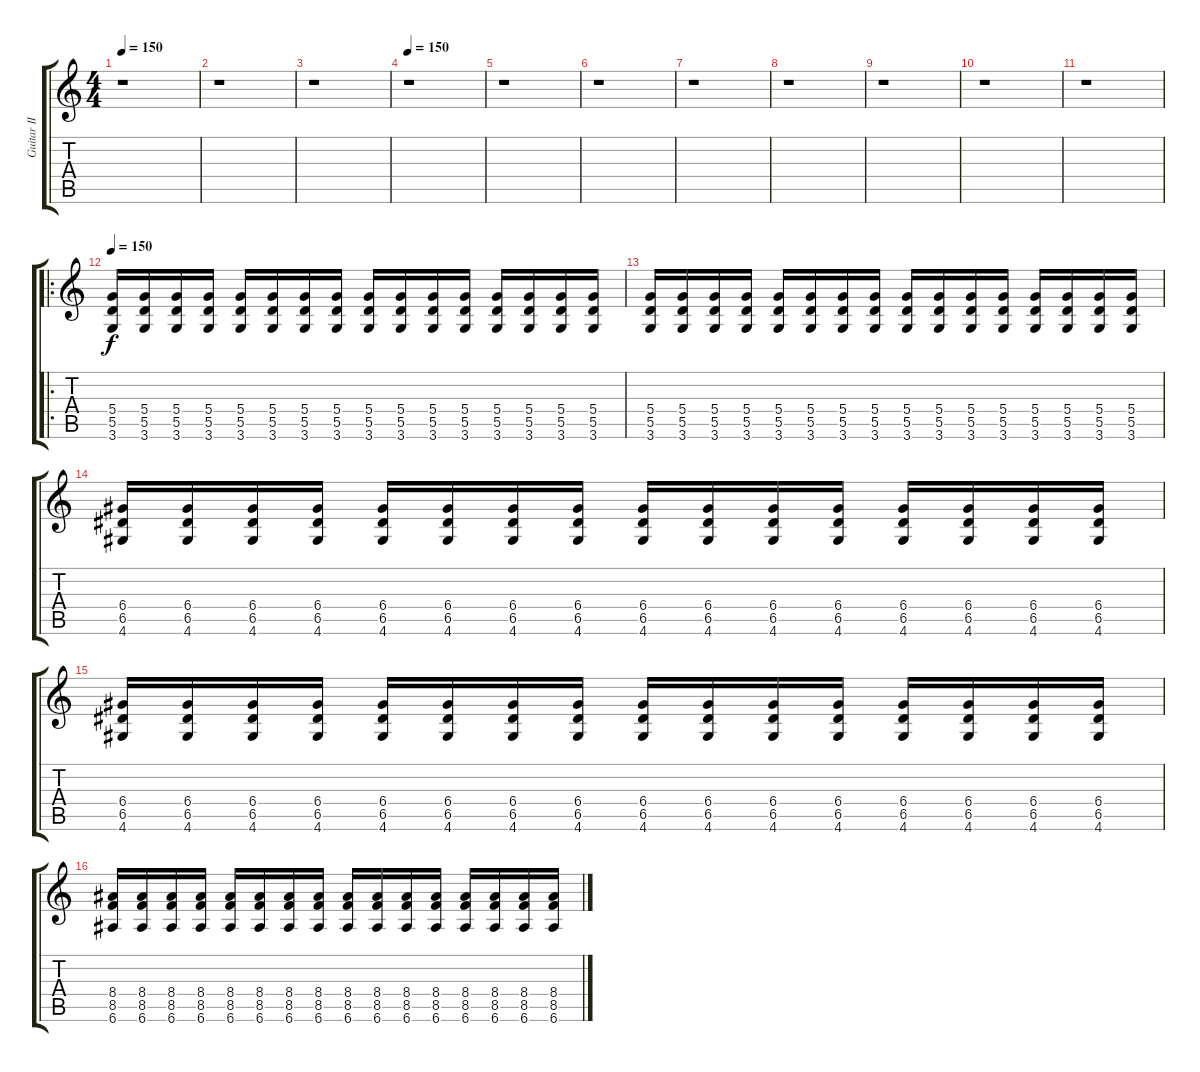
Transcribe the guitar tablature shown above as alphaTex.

\track ("Guitar II" "Guitar II") {instrument distortionguitar}
\staff {score tabs}
\tuning (E4 B3 G3 D3 A2 E2) {hide}
\ts (4 4)
\tempo 150
\clef g2
\ks c
r.1{dy f} |
r.1 |
r.1 |
\tempo 150
r.1 |
r.1 |
r.1 |
r.1 |
r.1 |
r.1 |
r.1 |
r.1 |
\ro
\tempo 150
(5.4 5.5 3.6).16 (5.4 5.5 3.6).16 (5.4 5.5 3.6).16 (5.4 5.5 3.6).16 (5.4 5.5 3.6).16 (5.4 5.5 3.6).16 (5.4 5.5 3.6).16 (5.4 5.5 3.6).16 (5.4 5.5 3.6).16 (5.4 5.5 3.6).16 (5.4 5.5 3.6).16 (5.4 5.5 3.6).16 (5.4 5.5 3.6).16 (5.4 5.5 3.6).16 (5.4 5.5 3.6).16 (5.4 5.5 3.6).16 |
(5.4 5.5 3.6).16 (5.4 5.5 3.6).16 (5.4 5.5 3.6).16 (5.4 5.5 3.6).16 (5.4 5.5 3.6).16 (5.4 5.5 3.6).16 (5.4 5.5 3.6).16 (5.4 5.5 3.6).16 (5.4 5.5 3.6).16 (5.4 5.5 3.6).16 (5.4 5.5 3.6).16 (5.4 5.5 3.6).16 (5.4 5.5 3.6).16 (5.4 5.5 3.6).16 (5.4 5.5 3.6).16 (5.4 5.5 3.6).16 |
(6.4 6.5 4.6).16 (6.4 6.5 4.6).16 (6.4 6.5 4.6).16 (6.4 6.5 4.6).16 (6.4 6.5 4.6).16 (6.4 6.5 4.6).16 (6.4 6.5 4.6).16 (6.4 6.5 4.6).16 (6.4 6.5 4.6).16 (6.4 6.5 4.6).16 (6.4 6.5 4.6).16 (6.4 6.5 4.6).16 (6.4 6.5 4.6).16 (6.4 6.5 4.6).16 (6.4 6.5 4.6).16 (6.4 6.5 4.6).16 |
(6.4 6.5 4.6).16 (6.4 6.5 4.6).16 (6.4 6.5 4.6).16 (6.4 6.5 4.6).16 (6.4 6.5 4.6).16 (6.4 6.5 4.6).16 (6.4 6.5 4.6).16 (6.4 6.5 4.6).16 (6.4 6.5 4.6).16 (6.4 6.5 4.6).16 (6.4 6.5 4.6).16 (6.4 6.5 4.6).16 (6.4 6.5 4.6).16 (6.4 6.5 4.6).16 (6.4 6.5 4.6).16 (6.4 6.5 4.6).16 |
(8.4 8.5 6.6).16 (8.4 8.5 6.6).16 (8.4 8.5 6.6).16 (8.4 8.5 6.6).16 (8.4 8.5 6.6).16 (8.4 8.5 6.6).16 (8.4 8.5 6.6).16 (8.4 8.5 6.6).16 (8.4 8.5 6.6).16 (8.4 8.5 6.6).16 (8.4 8.5 6.6).16 (8.4 8.5 6.6).16 (8.4 8.5 6.6).16 (8.4 8.5 6.6).16 (8.4 8.5 6.6).16 (8.4 8.5 6.6).16
